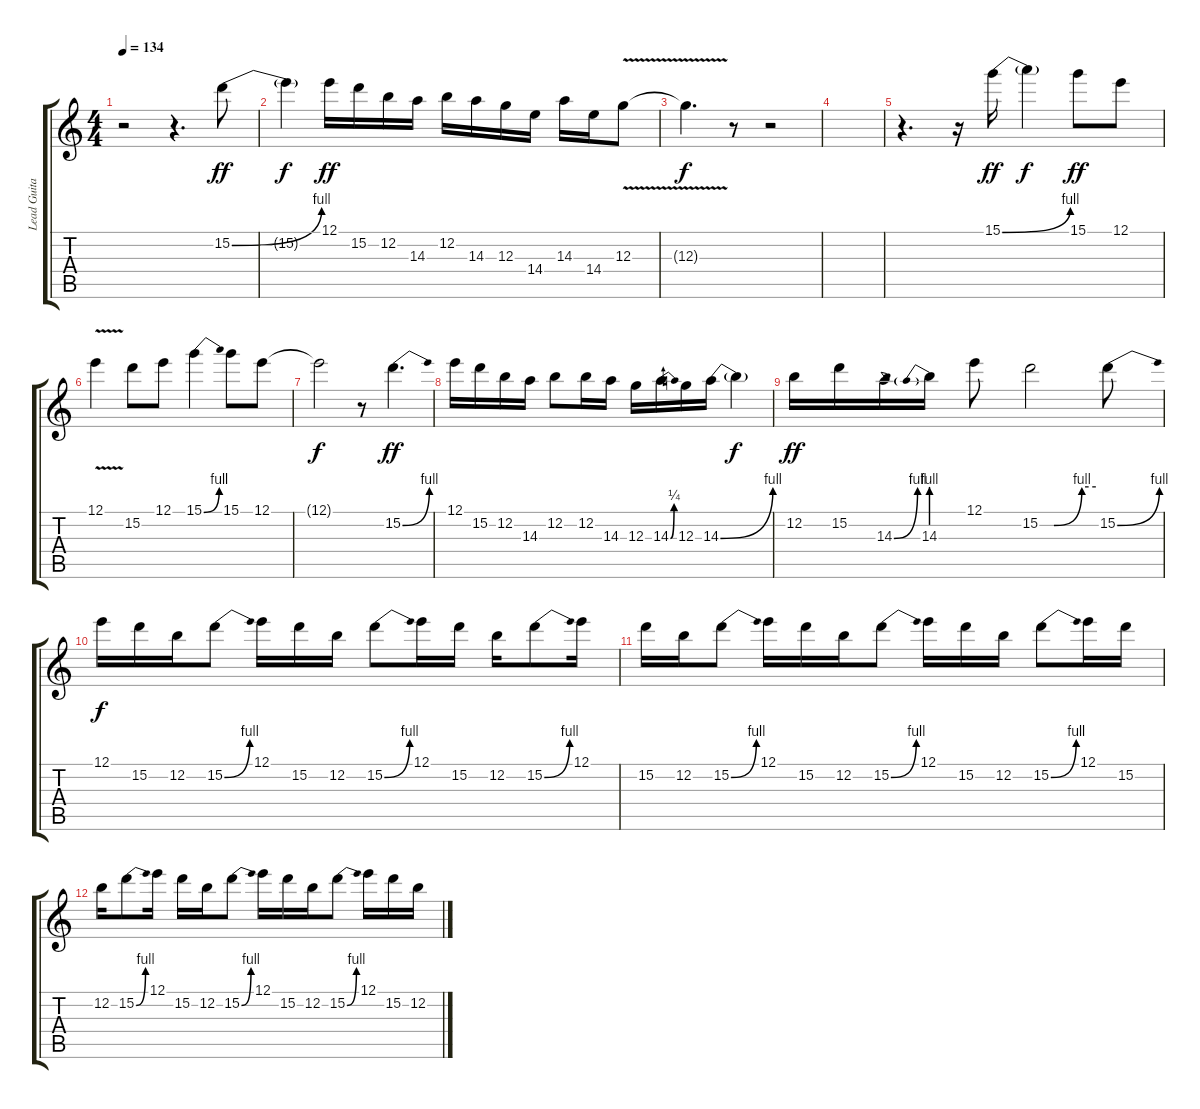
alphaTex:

\track ("Lead Guitar" "Lead Guita") {instrument overdrivenguitar}
\staff {score tabs}
\tuning (E4 B3 G3 D3 A2 E2) {hide}
\ts (4 4)
\tempo 134
\clef g2
\ks c
r.2{dy f} r.4{d} 15.2{be (bend 0 0 60 4)}.8{dy ff} |
15.2{t}.4{dy f} 12.1.16{dy ff} 15.2.16 12.2.16 14.3.16 12.2.16 14.3.16 12.3.16 14.4.16 14.3.16 14.4.16 12.3{v}.8 |
12.3{t}.4{d dy f} r.8 r.2 |
|
r.4{d} r.16 15.1{be (bend 0 0 60 4)}.16{dy ff} 15.1{t}.4{dy f} 15.1.8{dy ff} 12.1.8 |
12.1{v}.4 15.2.8 12.1.8 15.1{be (bend 0 0 60 4)}.4 15.1.8 12.1.8 |
12.1{t}.2{dy f} r.8 15.2{be (bend 0 0 60 4)}.4{d dy ff} |
12.1.16 15.2.16 12.2.16 14.3.16 12.2.8 12.2.16 14.3.16 12.3.16 14.3{be (bend 0 0 60 1)}.16 12.3.16 14.3{be (bend 0 0 60 4)}.16 14.3{t}.4{dy f} |
12.2.16{dy ff} 15.2.16 14.3{be (bend 0 0 60 4)}.16 14.3{be (prebend 0 4 60 4)}.16 12.1.8 15.2{be (custom 0 0 15 0 45 4 60 4)}.2 15.2{be (bend 0 0 60 4)}.8 |
12.1.16{dy f} 15.2.16 12.2.16 15.2{be (bend 0 0 60 4)}.8 12.1.16 15.2.16 12.2.16 15.2{be (bend 0 0 60 4)}.8 12.1.16 15.2.16 12.2.16 15.2{be (bend 0 0 60 4)}.8 12.1.16 |
15.2.16{volume 0} 12.2.16 15.2{be (bend 0 0 60 4)}.8 12.1.16 15.2.16 12.2.16 15.2{be (bend 0 0 60 4)}.8 12.1.16 15.2.16 12.2.16 15.2{be (bend 0 0 60 4)}.8 12.1.16 15.2.16 |
12.2.16 15.2{be (bend 0 0 60 4)}.8 12.1.16 15.2.16 12.2.16 15.2{be (bend 0 0 60 4)}.8 12.1.16 15.2.16 12.2.16 15.2{be (bend 0 0 60 4)}.8 12.1.16 15.2.16 12.2.16
